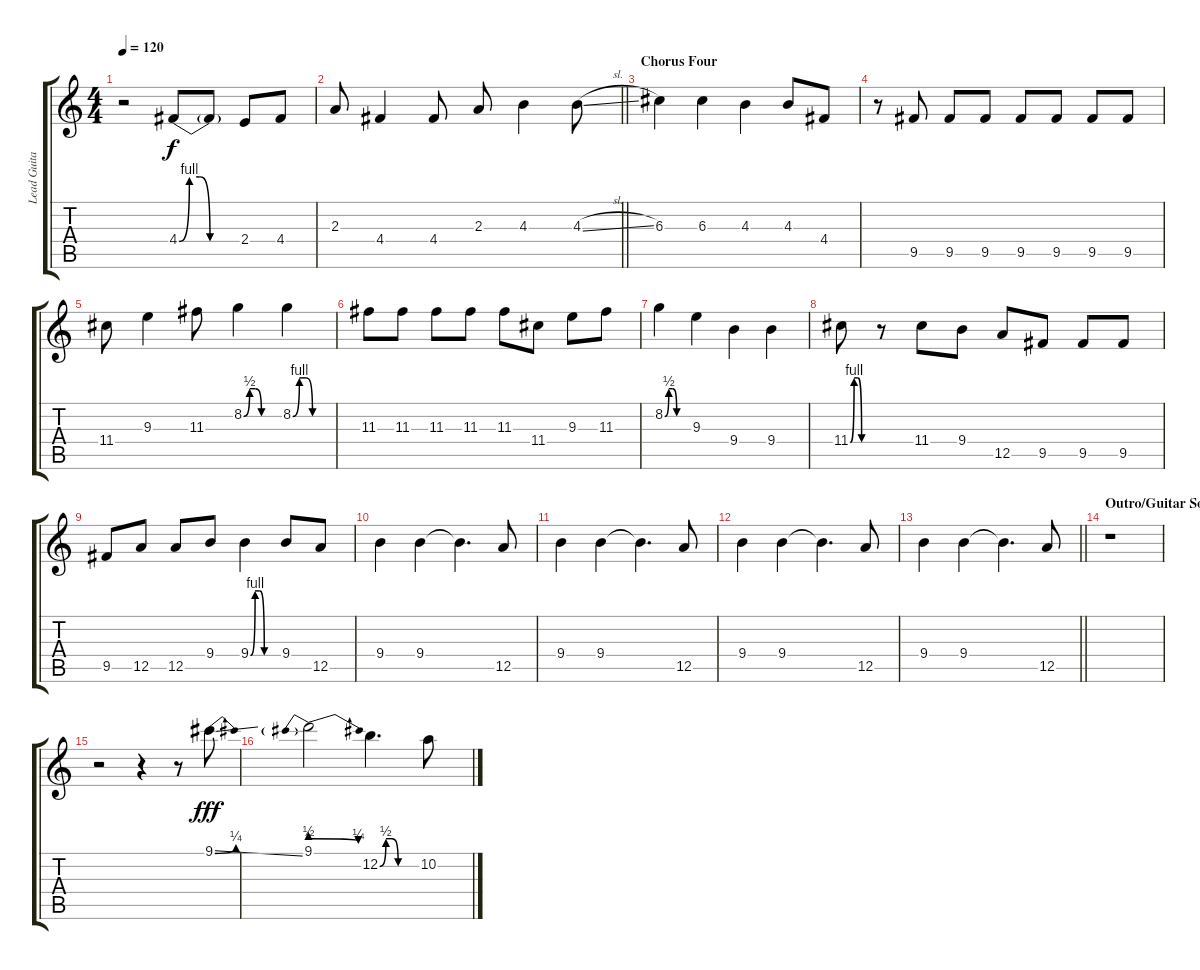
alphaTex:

\track ("Lead Guitar" "Lead Guita") {instrument distortionguitar}
\staff {score tabs}
\tuning (E4 B3 G3 D3 A2 E2) {hide}
\ts (4 4)
\tempo 120
\clef g2
\ks c
r.2{dy f} 4.4{be (custom 0 0 10 4 20 4 30 0 60 0)}.8 4.4{t}.8 2.4.8 4.4.8 |
\barLineRight lightlight
2.3.8 4.4.4 4.4.8 2.3.8 4.3.4 4.3{sl}.8 |
\section ("" "Chorus Four")
6.3.4 6.3.4 4.3.4 4.3.8 4.4.8 |
r.8 9.5.8 9.5.8 9.5.8 9.5.8 9.5.8 9.5.8 9.5.8 |
11.4.8 9.3.4 11.3.8 8.2{be (custom 0 0 10 2 20 2 30 0 60 0)}.4 8.2{be (custom 0 0 10 4 20 4 30 0 60 0)}.4 |
11.3.8 11.3.8 11.3.8 11.3.8 11.3.8 11.4.8 9.3.8 11.3.8 |
8.2{be (custom 0 0 10 2 20 2 30 0 60 0)}.4 9.3.4 9.4.4 9.4.4 |
11.4{be (custom 0 0 10 4 20 4 30 0 60 0)}.8 r.8 11.4.8 9.4.8 12.5.8 9.5.8 9.5.8 9.5.8 |
9.5.8 12.5.8 12.5.8 9.4.8 9.4{be (custom 0 0 10 4 20 4 30 0 60 0)}.4 9.4.8 12.5.8 |
9.4.4 9.4.4 9.4{t}.4{d} 12.5.8 |
9.4.4 9.4.4 9.4{t}.4{d} 12.5.8 |
9.4.4 9.4.4 9.4{t}.4{d} 12.5.8 |
\barLineRight lightlight
9.4.4 9.4.4 9.4{t}.4{d} 12.5.8 |
\section ("" "Outro/Guitar Solo")
r.1 |
r.2 r.4 r.8 9.1{be (bend 0 0 60 1) ss}.8{dy fff} |
9.1{be (prebendrelease 0 2 60 1)}.2 12.2{be (custom 0 0 10 2 20 2 30 0 60 0)}.4{d} 10.2.8
